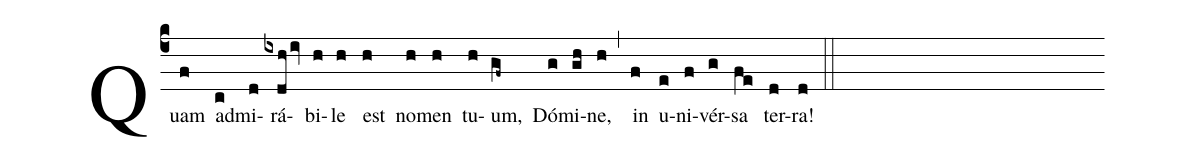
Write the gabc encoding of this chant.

%%
(c4)Quam(f) ad(c)mi(d)rá(ixdhiv)bi(h)le(h) est(h) no(h)men(h) tu(h)um,(gf~) Dó(g)mi(gh)ne,(h) (,) in(f) u(e)ni(f)vér(g)sa(fe) ter(d)ra!(d) (::)
